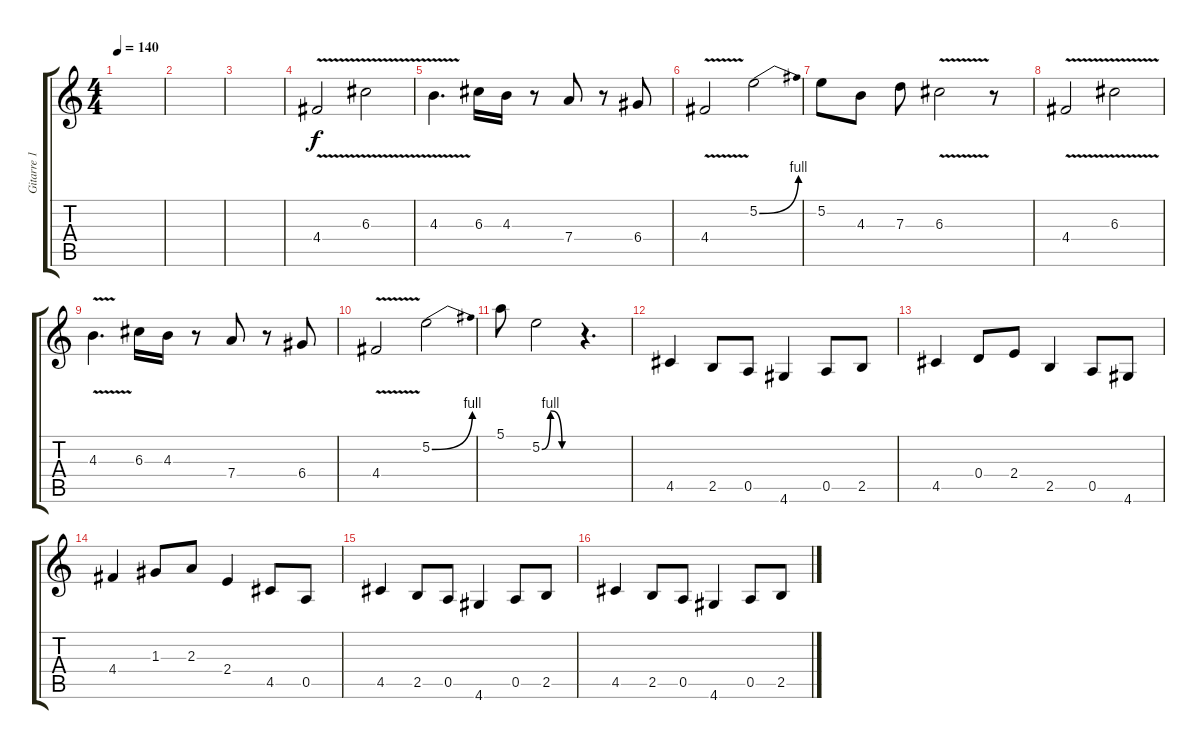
\track ("Gitarre 1" "Gitarre 1") {instrument overdrivenguitar}
\staff {score tabs}
\tuning (E4 B3 G3 D3 A2 E2) {hide}
\ts (4 4)
\tempo 140
\clef g2
\ks c
|
|
|
4.4{v}.2 6.3{v}.2 |
4.3{v}.4{d} 6.3.16 4.3.16 r.8 7.4.8 r.8 6.4.8 |
4.4{v}.2 5.2{be (bend 0 0 60 4)}.2 |
5.2.8 4.3.8 7.3.8 6.3{v}.2 r.8 |
4.4{v}.2 6.3{v}.2 |
4.3{v}.4{d} 6.3.16 4.3.16 r.8 7.4.8 r.8 6.4.8 |
4.4{v}.2 5.2{be (bend 0 0 60 4)}.2 |
5.1.8 5.2{be (custom 0 0 15 4 35 0 60 0)}.2 r.4{d} |
4.5.4 2.5.8 0.5.8 4.6.4 0.5.8 2.5.8 |
4.5.4 0.4.8 2.4.8 2.5.4 0.5.8 4.6.8 |
4.4.4 1.3.8 2.3.8 2.4.4 4.5.8 0.5.8 |
4.5.4 2.5.8 0.5.8 4.6.4 0.5.8 2.5.8 |
4.5.4 2.5.8 0.5.8 4.6.4 0.5.8 2.5.8
